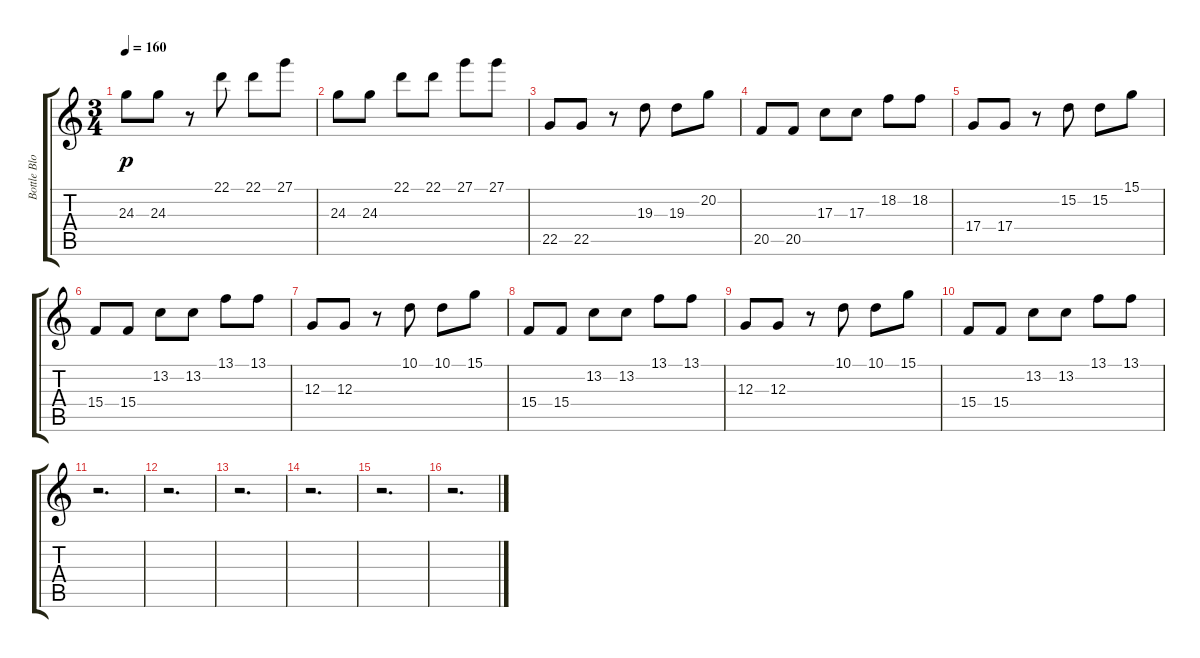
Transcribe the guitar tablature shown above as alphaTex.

\track ("Bottle Blow BG" "Bottle Blo") {instrument blownbottle}
\staff {score tabs}
\tuning (E4 B3 G3 D3 A2 E2) {hide}
\ts (3 4)
\tempo 160
\clef g2
\ks c
24.3.8{dy p} 24.3.8 r.8 22.1.8 22.1.8 27.1.8 |
24.3.8 24.3.8 22.1.8 22.1.8 27.1.8 27.1.8 |
22.5.8 22.5.8 r.8 19.3.8 19.3.8 20.2.8 |
20.5.8 20.5.8 17.3.8 17.3.8 18.2.8 18.2.8 |
17.4.8 17.4.8 r.8 15.2.8 15.2.8 15.1.8 |
15.4.8 15.4.8 13.2.8 13.2.8 13.1.8 13.1.8 |
12.3.8 12.3.8 r.8 10.1.8 10.1.8 15.1.8 |
15.4.8 15.4.8 13.2.8 13.2.8 13.1.8 13.1.8 |
12.3.8 12.3.8 r.8 10.1.8 10.1.8 15.1.8 |
15.4.8 15.4.8 13.2.8 13.2.8 13.1.8 13.1.8 |
r.2{d} |
r.2{d} |
r.2{d} |
r.2{d} |
r.2{d} |
r.2{d}
